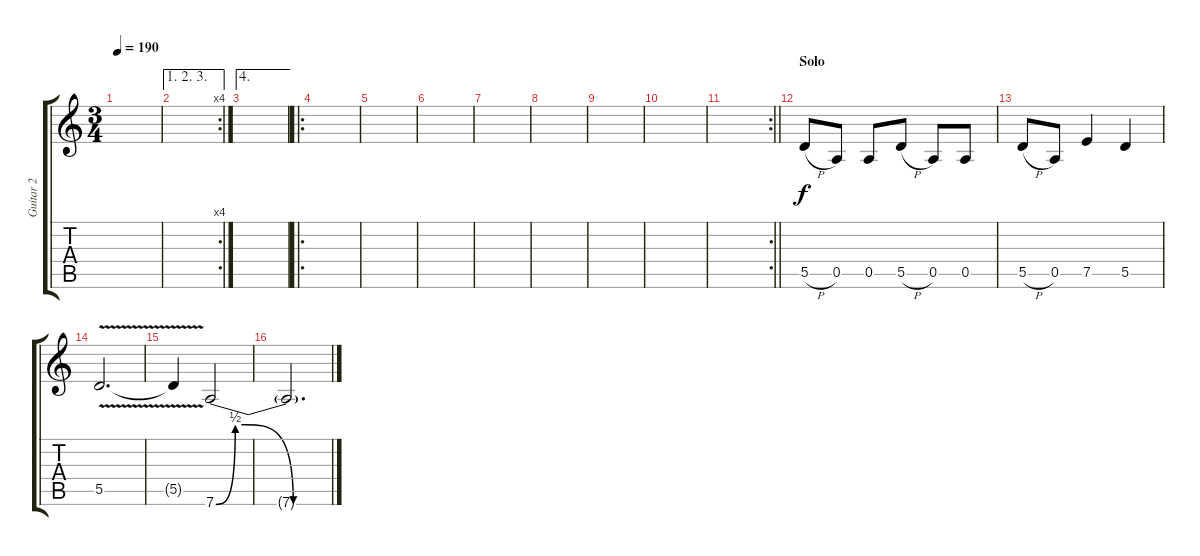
\track ("Guitar 2" "Guitar 2") {instrument distortionguitar}
\staff {score tabs}
\tuning (E4 B3 G3 D3 A2 D2) {hide}
\ts (3 4)
\tempo 190
\clef g2
\ks c
|
\ae (1 2 3)
\rc 4
|
\ae 4
|
\ro
|
|
|
|
|
|
|
\rc 2
\barLineRight lightlight
|
\section ("" "Solo")
5.5{h}.8 0.5.8 0.5.8 5.5{h}.8 0.5.8 0.5.8 |
5.5{h}.8 0.5.8 7.5.4 5.5.4 |
5.5{v}.2{d} |
5.5{t}.4 7.6{be (custom 0 0 10 2 15 2 40 0 60 0)}.2 |
7.6{t}.2{d}
